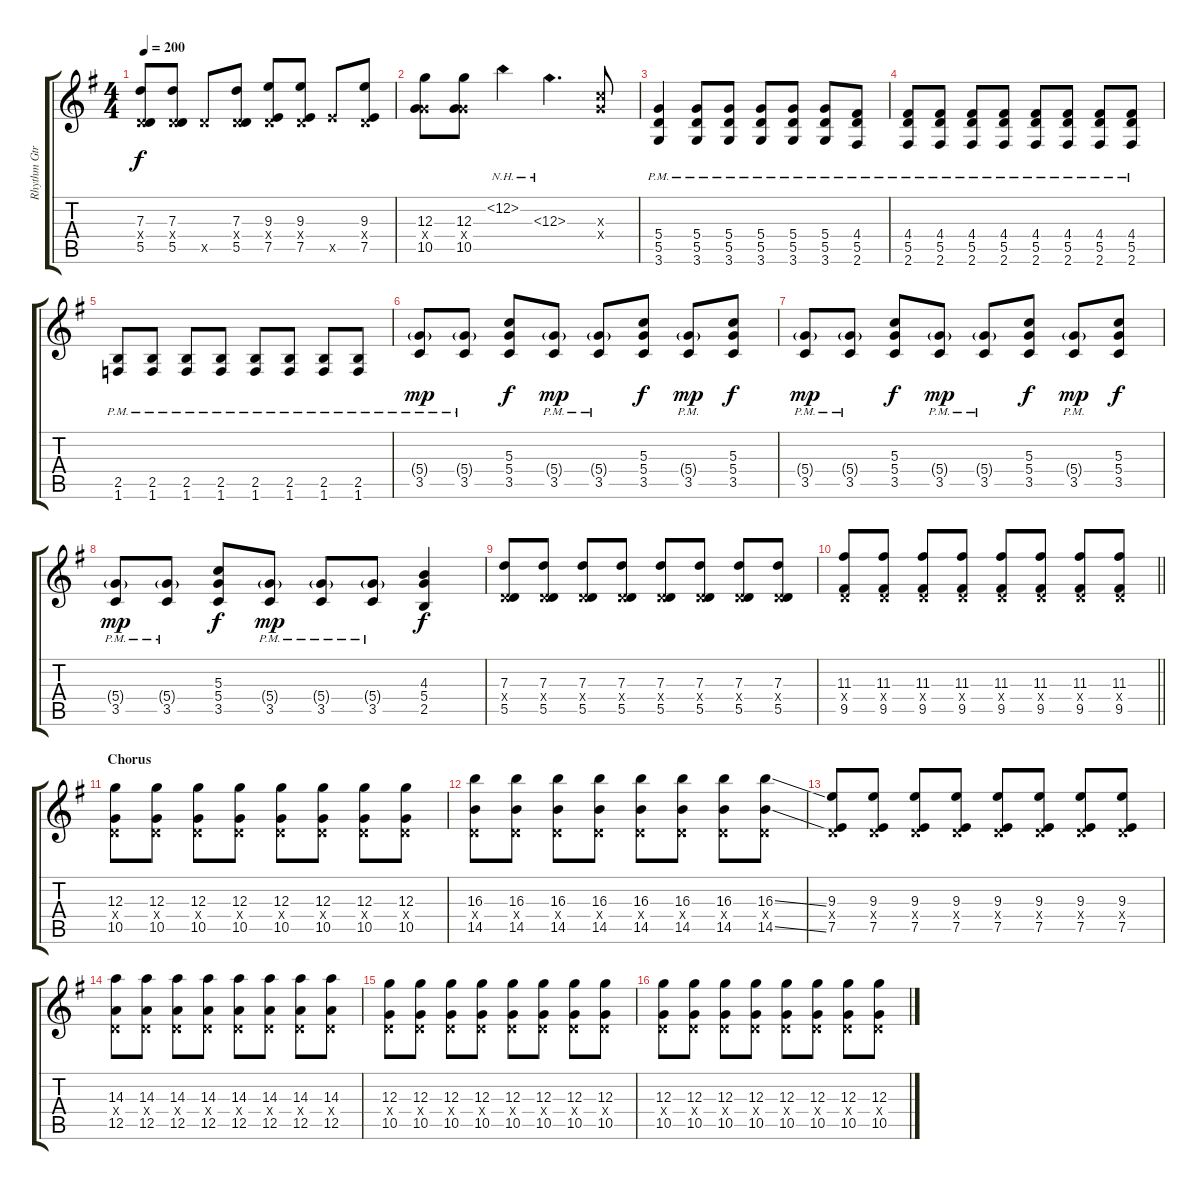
\track ("Rhythm Gtr. - Frank Iero" "Rhythm Gtr") {instrument distortionguitar}
\staff {score tabs}
\tuning (E4 B3 G3 D3 A2 E2) {hide}
\ts (4 4)
\tempo 200
\clef g2
\ks eminor
(7.3 0.4{x} 5.5).8{dy f} (7.3 0.4{x} 5.5).8 5.5{x}.8 (7.3 0.4{x} 5.5).8 (9.3 0.4{x} 7.5).8 (9.3 0.4{x} 7.5).8 7.5{x}.8 (9.3 0.4{x} 7.5).8 |
(12.3 5.4{x} 10.5).8 (12.3 5.4{x} 10.5).8 12.2{nh}.4 12.3{nh}.4{d} (5.3{x} 5.4{x}).8 |
(5.4{pm} 5.5{pm} 3.6{pm}).4 (5.4{pm} 5.5{pm} 3.6{pm}).8 (5.4{pm} 5.5{pm} 3.6{pm}).8 (5.4{pm} 5.5{pm} 3.6{pm}).8 (5.4{pm} 5.5{pm} 3.6{pm}).8 (5.4{pm} 5.5{pm} 3.6{pm}).8 (4.4{pm} 5.5{pm} 2.6{pm}).8 |
(4.4{pm} 5.5{pm} 2.6{pm}).8 (4.4{pm} 5.5{pm} 2.6{pm}).8 (4.4{pm} 5.5{pm} 2.6{pm}).8 (4.4{pm} 5.5{pm} 2.6{pm}).8 (4.4{pm} 5.5{pm} 2.6{pm}).8 (4.4{pm} 5.5{pm} 2.6{pm}).8 (4.4{pm} 5.5{pm} 2.6{pm}).8 (4.4{pm} 5.5{pm} 2.6{pm}).8 |
(2.5{pm} 1.6{pm}).8 (2.5{pm} 1.6{pm}).8 (2.5{pm} 1.6{pm}).8 (2.5{pm} 1.6{pm}).8 (2.5{pm} 1.6{pm}).8 (2.5{pm} 1.6{pm}).8 (2.5{pm} 1.6{pm}).8 (2.5{pm} 1.6{pm}).8 |
(5.4{g pm} 3.5{pm}).8{dy mp} (5.4{g pm} 3.5{pm}).8 (5.3 5.4 3.5).8{dy f} (5.4{g pm} 3.5{pm}).8{dy mp} (5.4{g pm} 3.5{pm}).8 (5.3 5.4 3.5).8{dy f} (5.4{g pm} 3.5{pm}).8{dy mp} (5.3 5.4 3.5).8{dy f} |
(5.4{g pm} 3.5{pm}).8{dy mp} (5.4{g pm} 3.5{pm}).8 (5.3 5.4 3.5).8{dy f} (5.4{g pm} 3.5{pm}).8{dy mp} (5.4{g pm} 3.5{pm}).8 (5.3 5.4 3.5).8{dy f} (5.4{g pm} 3.5{pm}).8{dy mp} (5.3 5.4 3.5).8{dy f} |
(5.4{g pm} 3.5{pm}).8{dy mp} (5.4{g pm} 3.5{pm}).8 (5.3 5.4 3.5).8{dy f} (5.4{g pm} 3.5{pm}).8{dy mp} (5.4{g pm} 3.5{pm}).8 (5.4{g pm} 3.5{pm}).8 (4.3 5.4 2.5).4{dy f} |
(7.3 0.4{x} 5.5).8 (7.3 0.4{x} 5.5).8 (7.3 0.4{x} 5.5).8 (7.3 0.4{x} 5.5).8 (7.3 0.4{x} 5.5).8 (7.3 0.4{x} 5.5).8 (7.3 0.4{x} 5.5).8 (7.3 0.4{x} 5.5).8 |
\barLineRight lightlight
(11.3 0.4{x} 9.5).8 (11.3 0.4{x} 9.5).8 (11.3 0.4{x} 9.5).8 (11.3 0.4{x} 9.5).8 (11.3 0.4{x} 9.5).8 (11.3 0.4{x} 9.5).8 (11.3 0.4{x} 9.5).8 (11.3 0.4{x} 9.5).8 |
\section ("" "Chorus")
(12.3 0.4{x} 10.5).8 (12.3 0.4{x} 10.5).8 (12.3 0.4{x} 10.5).8 (12.3 0.4{x} 10.5).8 (12.3 0.4{x} 10.5).8 (12.3 0.4{x} 10.5).8 (12.3 0.4{x} 10.5).8 (12.3 0.4{x} 10.5).8 |
(16.3 0.4{x} 14.5).8 (16.3 0.4{x} 14.5).8 (16.3 0.4{x} 14.5).8 (16.3 0.4{x} 14.5).8 (16.3 0.4{x} 14.5).8 (16.3 0.4{x} 14.5).8 (16.3 0.4{x} 14.5).8 (16.3{ss} 0.4{x} 14.5{ss}).8 |
(9.3 0.4{x} 7.5).8 (9.3 0.4{x} 7.5).8 (9.3 0.4{x} 7.5).8 (9.3 0.4{x} 7.5).8 (9.3 0.4{x} 7.5).8 (9.3 0.4{x} 7.5).8 (9.3 0.4{x} 7.5).8 (9.3 0.4{x} 7.5).8 |
(14.3 0.4{x} 12.5).8 (14.3 0.4{x} 12.5).8 (14.3 0.4{x} 12.5).8 (14.3 0.4{x} 12.5).8 (14.3 0.4{x} 12.5).8 (14.3 0.4{x} 12.5).8 (14.3 0.4{x} 12.5).8 (14.3 0.4{x} 12.5).8 |
(12.3 0.4{x} 10.5).8 (12.3 0.4{x} 10.5).8 (12.3 0.4{x} 10.5).8 (12.3 0.4{x} 10.5).8 (12.3 0.4{x} 10.5).8 (12.3 0.4{x} 10.5).8 (12.3 0.4{x} 10.5).8 (12.3 0.4{x} 10.5).8 |
(12.3 0.4{x} 10.5).8 (12.3 0.4{x} 10.5).8 (12.3 0.4{x} 10.5).8 (12.3 0.4{x} 10.5).8 (12.3 0.4{x} 10.5).8 (12.3 0.4{x} 10.5).8 (12.3 0.4{x} 10.5).8 (12.3 0.4{x} 10.5).8
